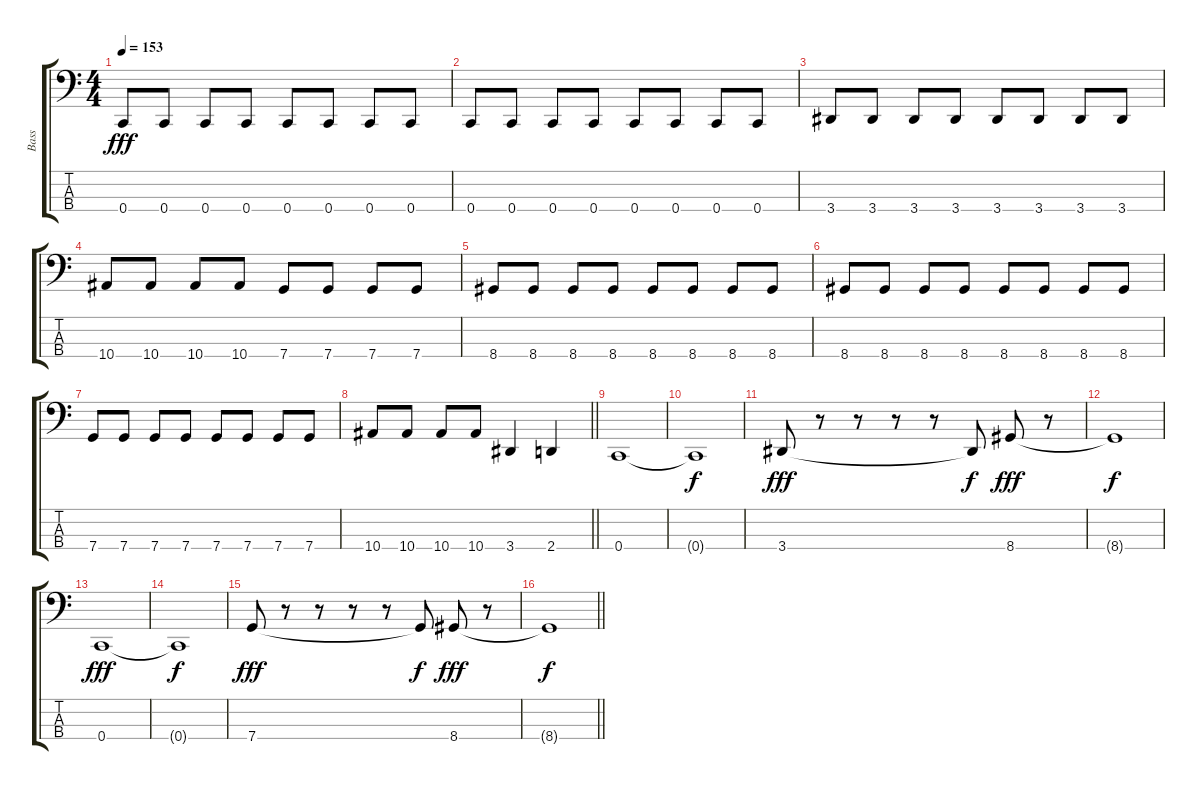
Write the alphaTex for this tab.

\track ("Bass" "Bass") {instrument electricbasspick}
\staff {score tabs}
\tuning (F2 C2 G1 C1) {hide}
\ts (4 4)
\tempo 153
\clef f4
\ks c
0.4.8{dy fff} 0.4.8 0.4.8 0.4.8 0.4.8 0.4.8 0.4.8 0.4.8 |
0.4.8 0.4.8 0.4.8 0.4.8 0.4.8 0.4.8 0.4.8 0.4.8 |
3.4.8 3.4.8 3.4.8 3.4.8 3.4.8 3.4.8 3.4.8 3.4.8 |
10.4.8 10.4.8 10.4.8 10.4.8 7.4.8 7.4.8 7.4.8 7.4.8 |
8.4.8 8.4.8 8.4.8 8.4.8 8.4.8 8.4.8 8.4.8 8.4.8 |
8.4.8 8.4.8 8.4.8 8.4.8 8.4.8 8.4.8 8.4.8 8.4.8 |
7.4.8 7.4.8 7.4.8 7.4.8 7.4.8 7.4.8 7.4.8 7.4.8 |
\barLineRight lightlight
10.4.8 10.4.8 10.4.8 10.4.8 3.4.4 2.4.4 |
\section ("" "")
0.4.1 |
0.4{t}.1{dy f} |
3.4.8{dy fff} r.8 r.8 r.8 r.8 3.4{t}.8{dy f} 8.4.8{dy fff} r.8 |
8.4{t}.1{dy f} |
0.4.1{dy fff} |
0.4{t}.1{dy f} |
7.4.8{dy fff} r.8 r.8 r.8 r.8 7.4{t}.8{dy f} 8.4.8{dy fff} r.8 |
\barLineRight lightlight
8.4{t}.1{dy f}
